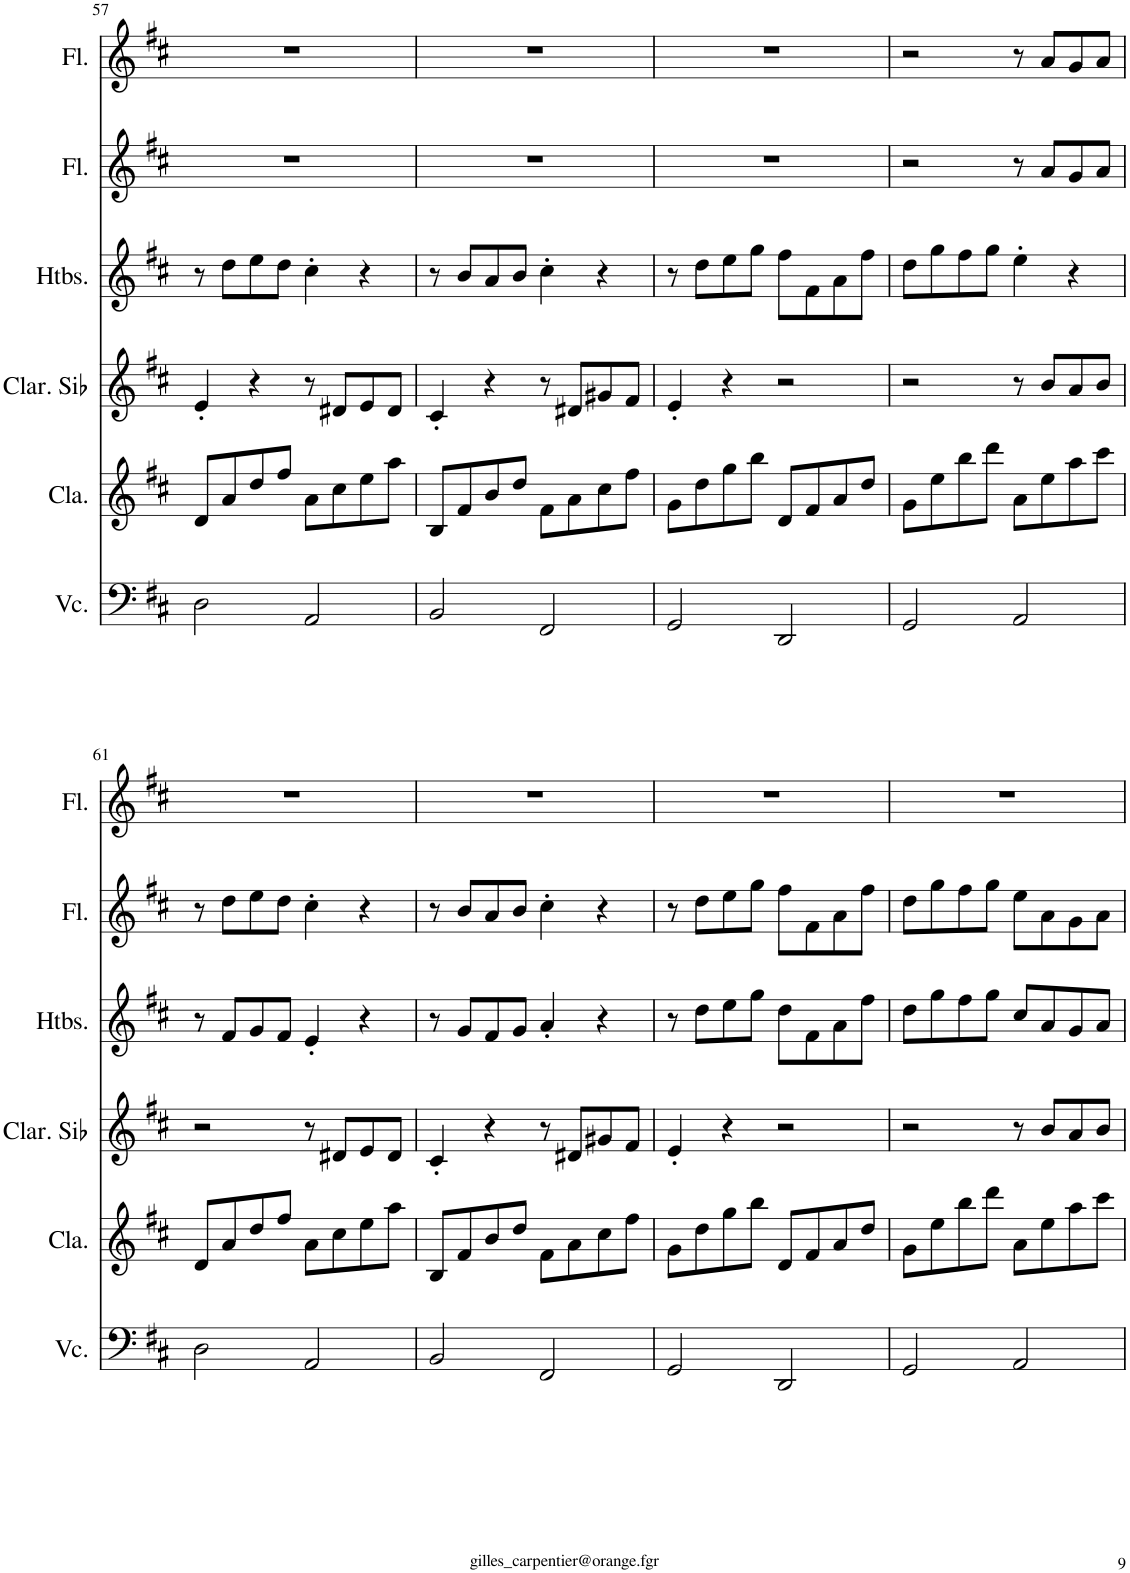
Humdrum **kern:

**kern	**kern	**kern	**kern	**kern	**kern
*part6	*part5	*part4	*part3	*part2	*part1
*staff6	*staff5	*staff4	*staff3	*staff2	*staff1
*I"Violoncelle, cello	*I"Clavecin, harpsichord	*I"Clarinette en Sib, clarinet	*I"Hautbois, oboe	*I"Flûte, flute 2	*I"Flûte, flute 1
*I'Vc.	*I'Cla.	*I'Clar. Sib	*I'Htbs.	*I'Fl.	*I'Fl.
!!LO:PB:g=z
*clefF4	*clefG2	*clefG2	*clefG2	*clefG2	*clefG2
*	*	*Trd1c2	*	*	*
*k[f#c#]	*k[f#c#]	*k[f#c#]	*k[f#c#]	*k[f#c#]	*k[f#c#]
*M4/4	*M4/4	*M4/4	*M4/4	*M4/4	*M4/4
=57	=57	=57	=57	=57	=57
2D\	8d/L	4e'/	8r	1r	1r
.	8a/	.	8dd\L	.	.
.	8dd/	4r	8ee\	.	.
.	8ff#/J	.	8dd\J	.	.
2AA/	8a\L	8r	4cc#'\	.	.
.	8cc#\	8d#X/L	.	.	.
.	8ee\	8e/	4r	.	.
.	8aa\J	8d#/J	.	.	.
=58	=58	=58	=58	=58	=58
2BB/	8B/L	4c#'/	8r	1r	1r
.	8f#/	.	8b/L	.	.
.	8b/	4r	8a/	.	.
.	8dd/J	.	8b/J	.	.
2FF#/	8f#\L	8r	4cc#'\	.	.
.	8a\	8d#X/L	.	.	.
.	8cc#\	8g#X/	4r	.	.
.	8ff#\J	8f#/J	.	.	.
=59	=59	=59	=59	=59	=59
2GG/	8g\L	4e'/	8r	1r	1r
.	8dd\	.	8dd\L	.	.
.	8gg\	4r	8ee\	.	.
.	8bb\J	.	8gg\J	.	.
2DD/	8d/L	2r	8ff#\L	.	.
.	8f#/	.	8f#\	.	.
.	8a/	.	8a\	.	.
.	8dd/J	.	8ff#\J	.	.
=60	=60	=60	=60	=60	=60
2GG/	8g\L	2r	8dd\L	2r	2r
.	8ee\	.	8gg\	.	.
.	8bb\	.	8ff#\	.	.
.	8ddd\J	.	8gg\J	.	.
2AA/	8a\L	8r	4ee'\	8r	8r
.	8ee\	8b/L	.	8a/L	8a/L
.	8aa\	8a/	4r	8g/	8g/
.	8ccc#\J	8b/J	.	8a/J	8a/J
!!LO:LB:g=z
=61	=61	=61	=61	=61	=61
2D\	8d/L	2r	8r	8r	1r
.	8a/	.	8f#/L	8dd\L	.
.	8dd/	.	8g/	8ee\	.
.	8ff#/J	.	8f#/J	8dd\J	.
2AA/	8a\L	8r	4e'/	4cc#'\	.
.	8cc#\	8d#X/L	.	.	.
.	8ee\	8e/	4r	4r	.
.	8aa\J	8d#/J	.	.	.
=62	=62	=62	=62	=62	=62
2BB/	8B/L	4c#'/	8r	8r	1r
.	8f#/	.	8g/L	8b/L	.
.	8b/	4r	8f#/	8a/	.
.	8dd/J	.	8g/J	8b/J	.
2FF#/	8f#\L	8r	4a'/	4cc#'\	.
.	8a\	8d#X/L	.	.	.
.	8cc#\	8g#X/	4r	4r	.
.	8ff#\J	8f#/J	.	.	.
=63	=63	=63	=63	=63	=63
2GG/	8g\L	4e'/	8r	8r	1r
.	8dd\	.	8dd\L	8dd\L	.
.	8gg\	4r	8ee\	8ee\	.
.	8bb\J	.	8gg\J	8gg\J	.
2DD/	8d/L	2r	8dd\L	8ff#\L	.
.	8f#/	.	8f#\	8f#\	.
.	8a/	.	8a\	8a\	.
.	8dd/J	.	8ff#\J	8ff#\J	.
=64	=64	=64	=64	=64	=64
2GG/	8g\L	2r	8dd\L	8dd\L	1r
.	8ee\	.	8gg\	8gg\	.
.	8bb\	.	8ff#\	8ff#\	.
.	8ddd\J	.	8gg\J	8gg\J	.
2AA/	8a\L	8r	8cc#/L	8ee\L	.
.	8ee\	8b/L	8a/	8a\	.
.	8aa\	8a/	8g/	8g\	.
.	8ccc#\J	8b/J	8a/J	8a\J	.
=	=	=	=	=	=
*-	*-	*-	*-	*-	*-
